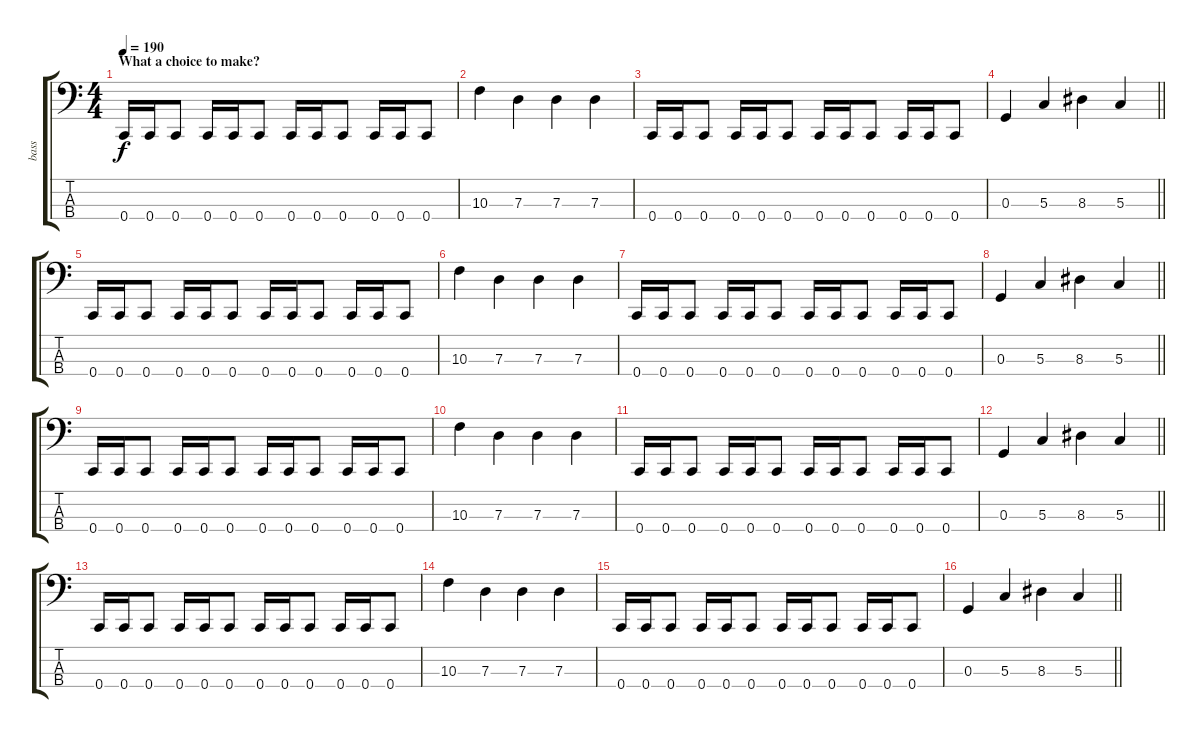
\track ("bass" "bass") {instrument electricbassfinger}
\staff {score tabs}
\tuning (F2 C2 G1 C1) {hide}
\ts (4 4)
\section ("" "What a choice to make?")
\tempo 190
\clef f4
\ks c
0.4.16{dy f} 0.4.16 0.4.8 0.4.16 0.4.16 0.4.8 0.4.16 0.4.16 0.4.8 0.4.16 0.4.16 0.4.8 |
10.3.4 7.3.4 7.3.4 7.3.4 |
0.4.16 0.4.16 0.4.8 0.4.16 0.4.16 0.4.8 0.4.16 0.4.16 0.4.8 0.4.16 0.4.16 0.4.8 |
\barLineRight lightlight
0.3.4 5.3.4 8.3.4 5.3.4 |
0.4.16 0.4.16 0.4.8 0.4.16 0.4.16 0.4.8 0.4.16 0.4.16 0.4.8 0.4.16 0.4.16 0.4.8 |
10.3.4 7.3.4 7.3.4 7.3.4 |
0.4.16 0.4.16 0.4.8 0.4.16 0.4.16 0.4.8 0.4.16 0.4.16 0.4.8 0.4.16 0.4.16 0.4.8 |
\barLineRight lightlight
0.3.4 5.3.4 8.3.4 5.3.4 |
0.4.16 0.4.16 0.4.8 0.4.16 0.4.16 0.4.8 0.4.16 0.4.16 0.4.8 0.4.16 0.4.16 0.4.8 |
10.3.4 7.3.4 7.3.4 7.3.4 |
0.4.16 0.4.16 0.4.8 0.4.16 0.4.16 0.4.8 0.4.16 0.4.16 0.4.8 0.4.16 0.4.16 0.4.8 |
\barLineRight lightlight
0.3.4 5.3.4 8.3.4 5.3.4 |
0.4.16 0.4.16 0.4.8 0.4.16 0.4.16 0.4.8 0.4.16 0.4.16 0.4.8 0.4.16 0.4.16 0.4.8 |
10.3.4 7.3.4 7.3.4 7.3.4 |
0.4.16 0.4.16 0.4.8 0.4.16 0.4.16 0.4.8 0.4.16 0.4.16 0.4.8 0.4.16 0.4.16 0.4.8 |
\barLineRight lightlight
0.3.4 5.3.4 8.3.4 5.3.4
